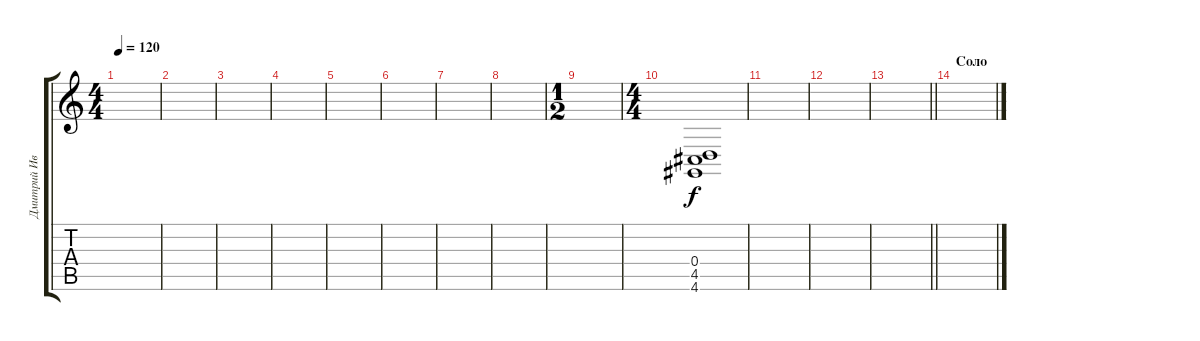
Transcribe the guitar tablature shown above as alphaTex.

\track ("Дмитрий Иванов        (Синтезатор)" "Дмитрий Ив") {instrument taikodrum}
\staff {score tabs}
\tuning (E4 B3 G3 D3 A2 E2) {hide}
\ts (4 4)
\tempo 120
\clef g2
\ks c
|
|
|
|
|
|
|
|
\ts (1 2)
|
\ts (4 4)
(0.4 4.5 4.6).1{dy f volume 10 instrument taikodrum} |
|
|
\barLineRight lightlight
|
\section ("" "Соло")
